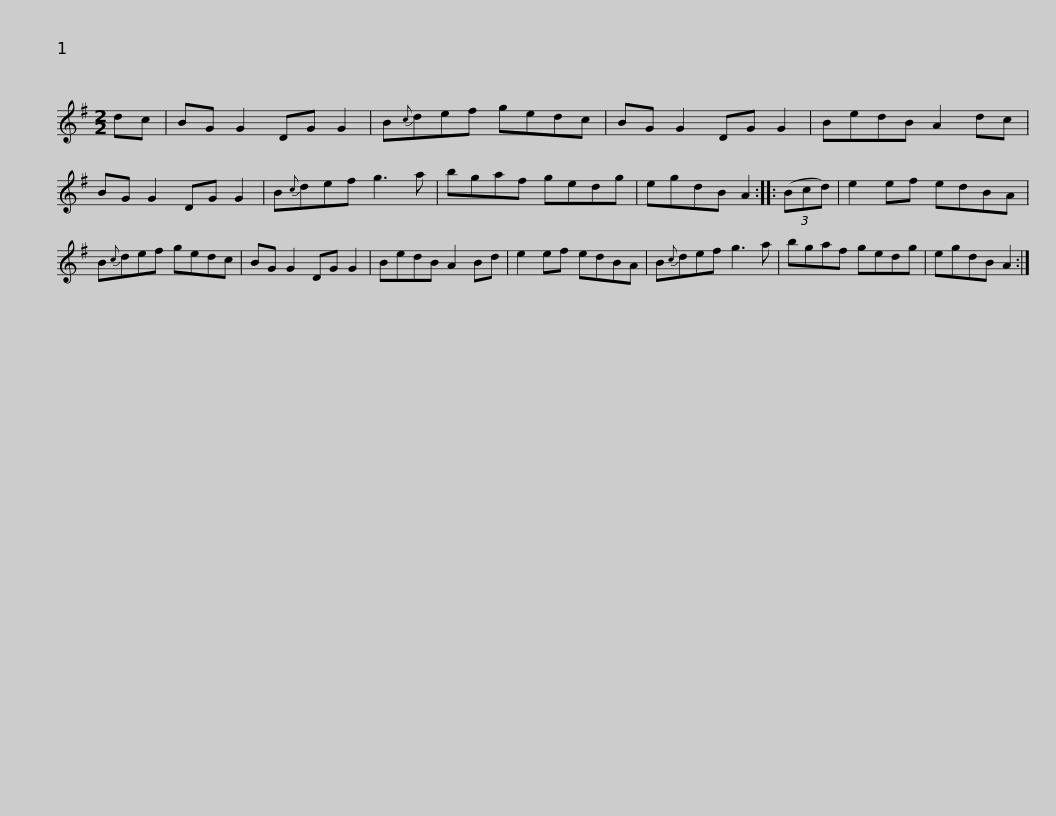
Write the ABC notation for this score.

X:1
L:1/8
M:2/2
I:linebreak $
K:G
V:1 treble
V:1
 dc | BG G2 DG G2 | B{c}def gedc | BG G2 DG G2 | BedB A2 dc | %5
 BG G2 DG G2 | B{c}def g3 a |$ bgaf gedg | egdB A2 :: (3(Bcd) | %10
 e2 ef edBA | B{c}def gedc | BG G2 DG G2 |$ BedB A2 Bd | e2 ef edBA | %15
 B{c}def g3 a | bgaf gedg | egdB A2 :| %18
